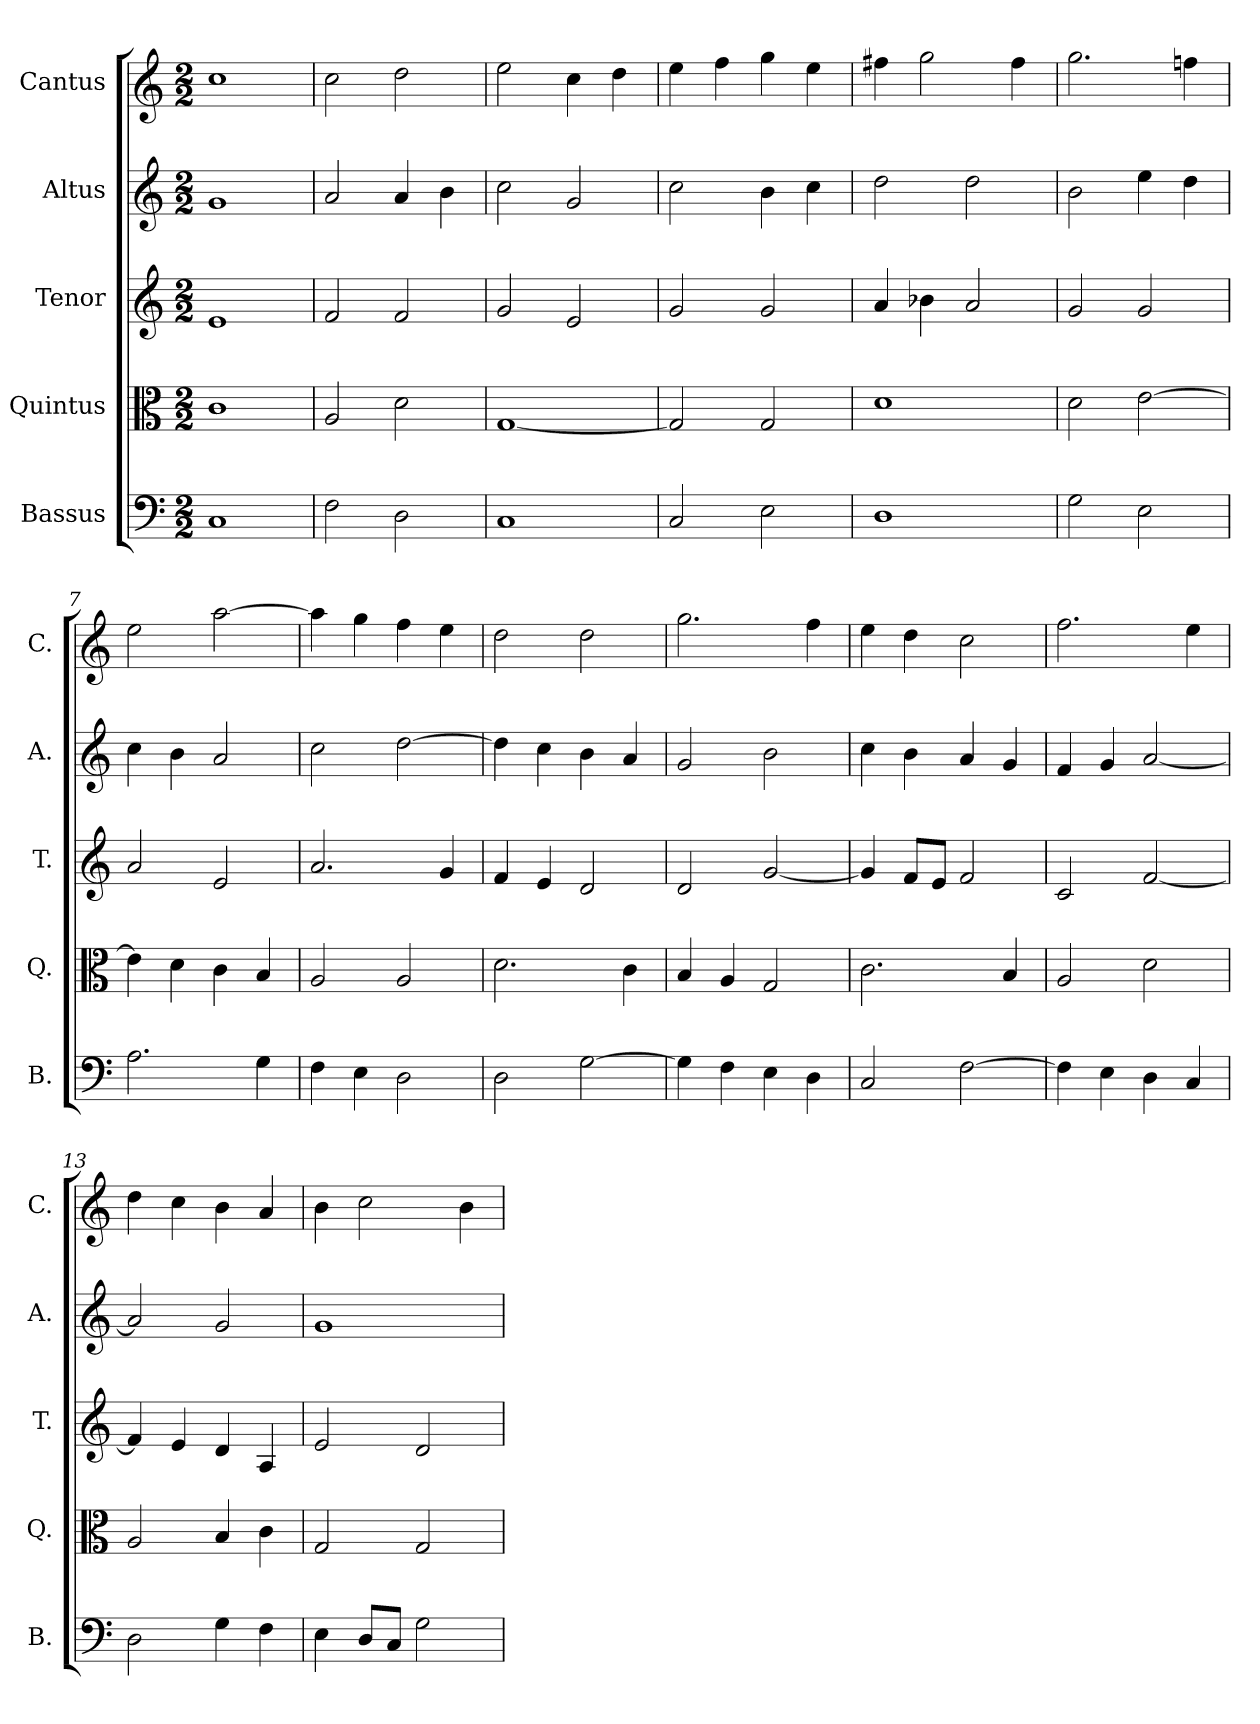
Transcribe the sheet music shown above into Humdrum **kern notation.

**kern	**kern	**kern	**kern	**kern
*part5	*part4	*part3	*part2	*part1
*staff5	*staff4	*staff3	*staff2	*staff1
*I"Bassus	*I"Quintus	*I"Tenor	*I"Altus	*I"Cantus
*I'B.	*I'Q.	*I'T.	*I'A.	*I'C.
*clefF4	*clefC3	*clefG2	*clefG2	*clefG2
*k[]	*k[]	*k[]	*k[]	*k[]
*C:	*C:	*C:	*C:	*C:
*M2/2	*M2/2	*M2/2	*M2/2	*M2/2
=1	=1	=1	=1	=1
1C/	1c\	1e/	1g/	1cc\
=2	=2	=2	=2	=2
2F\	2A/	2f/	2a/	2cc\
2D\	2d\	2f/	4a/	2dd\
.	.	.	4b\	.
=3	=3	=3	=3	=3
1C/	[1G/	2g/	2cc\	2ee\
.	.	2e/	2g/	4cc\
.	.	.	.	4dd\
=4	=4	=4	=4	=4
2C/	2G/]	2g/	2cc\	4ee\
.	.	.	.	4ff\
2E\	2G/	2g/	4b\	4gg\
.	.	.	4cc\	4ee\
=5	=5	=5	=5	=5
1D\	1d\	4a/	2dd\	4ff#X\
.	.	4b-X\	.	2gg\
.	.	2a/	2dd\	.
.	.	.	.	4ff#\
=6	=6	=6	=6	=6
2G\	2d\	2g/	2b\	2.gg\
2E\	[2e\	2g/	4ee\	.
.	.	.	4dd\	4ffn\
=7	=7	=7	=7	=7
2.A\	4e\]	2a/	4cc\	2ee\
.	4d\	.	4b\	.
.	4c\	2e/	2a/	[2aa\
4G\	4B/	.	.	.
=8	=8	=8	=8	=8
4F\	2A/	2.a/	2cc\	4aa\]
4E\	.	.	.	4gg\
2D\	2A/	.	[2dd\	4ff\
.	.	4g/	.	4ee\
=9	=9	=9	=9	=9
2D\	2.d\	4f/	4dd\]	2dd\
.	.	4e/	4cc\	.
[2G\	.	2d/	4b\	2dd\
.	4c\	.	4a/	.
=10	=10	=10	=10	=10
4G\]	4B/	2d/	2g/	2.gg\
4F\	4A/	.	.	.
4E\	2G/	[2g/	2b\	.
4D\	.	.	.	4ff\
=11	=11	=11	=11	=11
2C/	2.c\	4g/]	4cc\	4ee\
.	.	8f/L	4b\	4dd\
.	.	8e/J	.	.
[2F\	.	2f/	4a/	2cc\
.	4B/	.	4g/	.
=12	=12	=12	=12	=12
4F\]	2A/	2c/	4f/	2.ff\
4E\	.	.	4g/	.
4D\	2d\	[2f/	[2a/	.
4C/	.	.	.	4ee\
!!LO:LB:g=z
=13	=13	=13	=13	=13
2D\	2A/	4f/]	2a/]	4dd\
.	.	4e/	.	4cc\
4G\	4B/	4d/	2g/	4b\
4F\	4c\	4A/	.	4a/
=14	=14	=14	=14	=14
4E\	2G/	2e/	1g/	4b\
8D/L	.	.	.	2cc\
8C/J	.	.	.	.
2G\	2G/	2d/	.	.
.	.	.	.	4b\
=	=	=	=	=
*-	*-	*-	*-	*-
